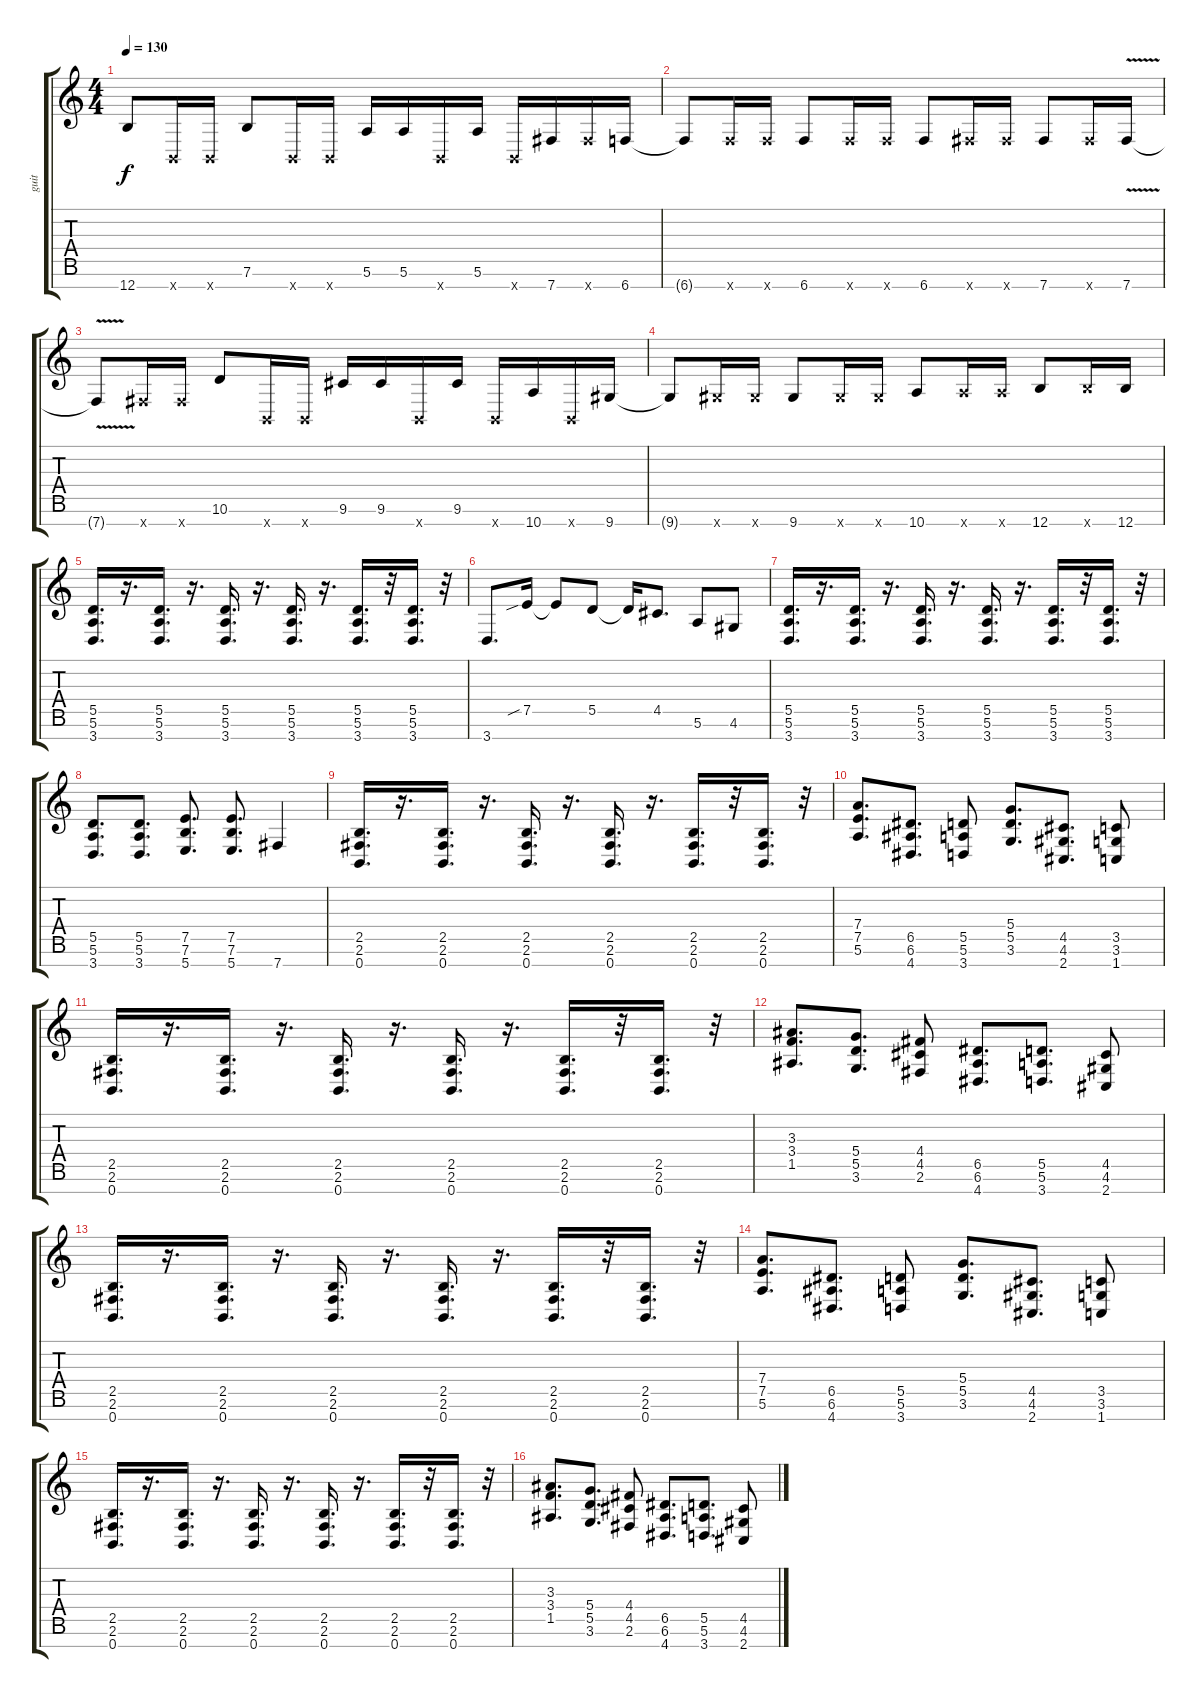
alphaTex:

\track ("guit" "guit") {instrument distortionguitar}
\staff {score tabs}
\tuning (E4 B3 G3 D3 A2 E2 B1) {hide}
\ts (4 4)
\tempo 130
\clef g2
\ks c
12.7{t}.8{dy f} 0.7{x}.16 0.7{x}.16 7.6.8 0.7{x}.16 0.7{x}.16 5.6.16 5.6.16 0.7{x}.16 5.6.16 0.7{x}.16 7.7.16 7.7{x}.16 6.7.16 |
6.7{t}.8 6.7{x}.16 6.7{x}.16 6.7.8 6.7{x}.16 6.7{x}.16 6.7.8 7.7{x}.16 7.7{x}.16 7.7.8 7.7{x}.16 7.7{v}.16 |
7.7{t}.8 7.7{x}.16 7.7{x}.16 10.6.8 0.7{x}.16 0.7{x}.16 9.6.16 9.6.16 0.7{x}.16 9.6.16 0.7{x}.16 10.7.16 0.7{x}.16 9.7.16 |
9.7{t}.8 9.7{x}.16 9.7{x}.16 9.7.8 9.7{x}.16 9.7{x}.16 10.7.8 10.7{x}.16 10.7{x}.16 12.7.8 12.7{x}.16 12.7.16 |
(5.5 5.6 3.7).16{d} r.16{d} (5.5 5.6 3.7).16{d} r.16{d} (5.5 5.6 3.7).16{d} r.16{d} (5.5 5.6 3.7).16{d} r.16{d} (5.5 5.6 3.7).16{d} r.32 (5.5 5.6 3.7).16{d} r.32 |
3.7.8{d} 7.5{sib}.16 7.5{t}.8 5.5.8 5.5{t}.16 4.5.8{d} 5.6.8 4.6.8 |
(5.5 5.6 3.7).16{d} r.16{d} (5.5 5.6 3.7).16{d} r.16{d} (5.5 5.6 3.7).16{d} r.16{d} (5.5 5.6 3.7).16{d} r.16{d} (5.5 5.6 3.7).16{d} r.32 (5.5 5.6 3.7).16{d} r.32 |
(5.5 5.6 3.7).8{d} (5.5 5.6 3.7).8{d} (7.5 7.6 5.7).8{d} (7.5 7.6 5.7).8{d} 7.7.4 |
(2.5 2.6 0.7).16{d} r.16{d} (2.5 2.6 0.7).16{d} r.16{d} (2.5 2.6 0.7).16{d} r.16{d} (2.5 2.6 0.7).16{d} r.16{d} (2.5 2.6 0.7).16{d} r.32 (2.5 2.6 0.7).16{d} r.32 |
(7.4 7.5 5.6).8{d} (6.5 6.6 4.7).8{d} (5.5 5.6 3.7).8 (5.4 5.5 3.6).8{d} (4.5 4.6 2.7).8{d} (3.5 3.6 1.7).8 |
(2.5 2.6 0.7).16{d} r.16{d} (2.5 2.6 0.7).16{d} r.16{d} (2.5 2.6 0.7).16{d} r.16{d} (2.5 2.6 0.7).16{d} r.16{d} (2.5 2.6 0.7).16{d} r.32 (2.5 2.6 0.7).16{d} r.32 |
(3.3 3.4 1.5).8{d} (5.4 5.5 3.6).8{d} (4.4 4.5 2.6).8 (6.5 6.6 4.7).8{d} (5.5 5.6 3.7).8{d} (4.5 4.6 2.7).8 |
(2.5 2.6 0.7).16{d} r.16{d} (2.5 2.6 0.7).16{d} r.16{d} (2.5 2.6 0.7).16{d} r.16{d} (2.5 2.6 0.7).16{d} r.16{d} (2.5 2.6 0.7).16{d} r.32 (2.5 2.6 0.7).16{d} r.32 |
(7.4 7.5 5.6).8{d} (6.5 6.6 4.7).8{d} (5.5 5.6 3.7).8 (5.4 5.5 3.6).8{d} (4.5 4.6 2.7).8{d} (3.5 3.6 1.7).8 |
(2.5 2.6 0.7).16{d} r.16{d} (2.5 2.6 0.7).16{d} r.16{d} (2.5 2.6 0.7).16{d} r.16{d} (2.5 2.6 0.7).16{d} r.16{d} (2.5 2.6 0.7).16{d} r.32 (2.5 2.6 0.7).16{d} r.32 |
(3.3 3.4 1.5).8{d} (5.4 5.5 3.6).8{d} (4.4 4.5 2.6).8 (6.5 6.6 4.7).8{d} (5.5 5.6 3.7).8{d} (4.5 4.6 2.7).8
